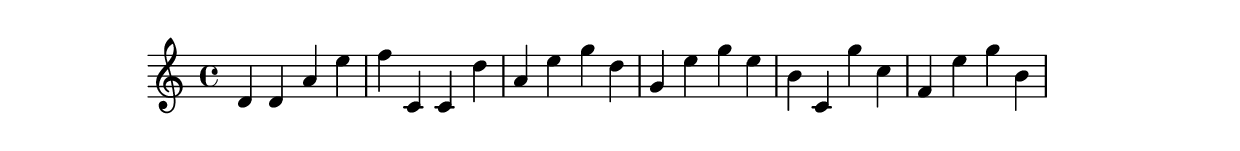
%% Do not edit this file; it is automatically
%% generated from LSR http://lsr.dsi.unimi.it
%% This file is in the public domain.
\version "2.12.2"

\header {
  lsrtags = "pitches"

%% Translation of GIT committish: fa19277d20f8ab0397c560eb0e7b814bd804ecec
  texidoces = "
Este fragmento de código basado en Scheme genera
24 notas aleatorias (o tantas como se necesiten), basándose en la
hora actual (o en cualquier número pseudo-aleatorio que se
especifique en su lugar, para obtener las mismas notas aleatorias
cada vez): es decir, para obtener distintos patrones de notas,
sólo tiene que modificar este número.

"
  doctitlees = "Generación de notas aleatorias"

  texidoc = "
This Scheme-based snippet generates 24 random notes (or as many as
required), based on the current time (or any randomish number specified
instead, in order to obtain the same random notes each time): i.e., to
get different random note patterns, just change this number.

"
  doctitle = "Generating random notes"
} % begin verbatim

\score {
  {
    #(let ((random-state (seed->random-state (current-time))))
       (ly:export
        (make-sequential-music
         (map (lambda (x)
                (let ((idx (random 12 random-state)))
                  (make-event-chord
                   (list
                    (make-music 'NoteEvent
                                'duration (ly:make-duration 2 0 1 1)
                                'pitch (ly:make-pitch
                                        (quotient idx 7)
                                        (remainder idx 7)
                                        0))))))
              (make-list 24)))))
  }
}
